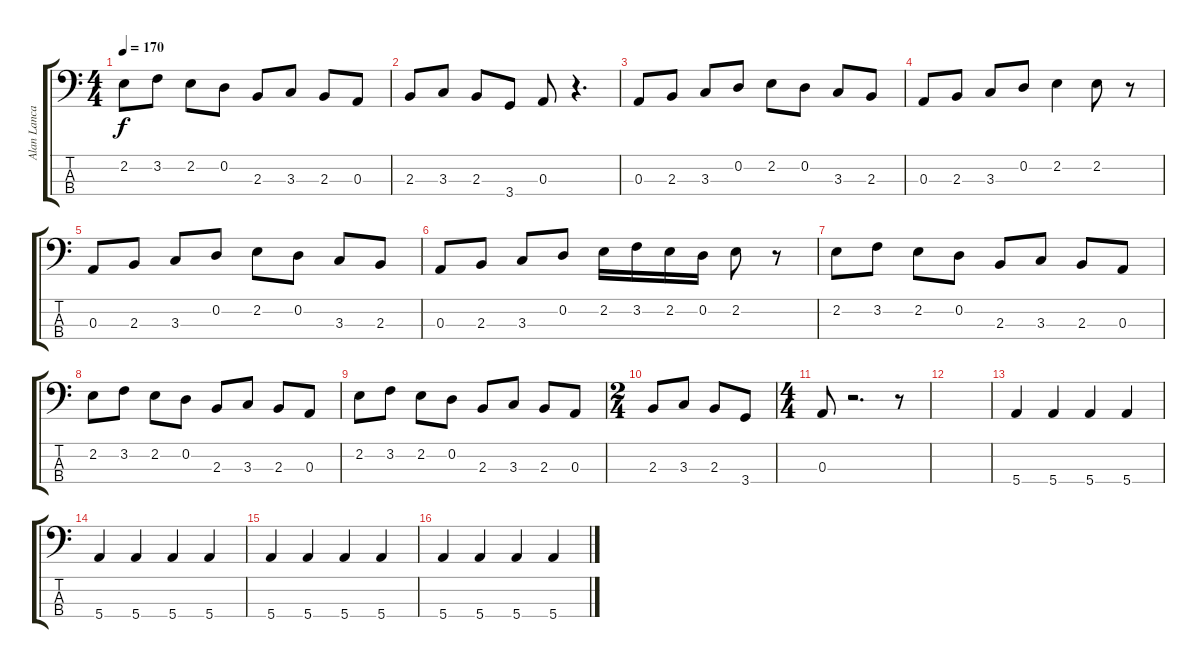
\track ("Alan Lancaster" "Alan Lanca") {instrument electricbassfinger}
\staff {score tabs}
\tuning (G2 D2 A1 E1) {hide}
\ts (4 4)
\tempo 170
\clef f4
\ks c
2.2.8{dy f} 3.2.8 2.2.8 0.2.8 2.3.8 3.3.8 2.3.8 0.3.8 |
2.3.8 3.3.8 2.3.8 3.4.8 0.3.8 r.4{d} |
0.3.8 2.3.8 3.3.8 0.2.8 2.2.8 0.2.8 3.3.8 2.3.8 |
0.3.8 2.3.8 3.3.8 0.2.8 2.2.4 2.2.8 r.8 |
0.3.8 2.3.8 3.3.8 0.2.8 2.2.8 0.2.8 3.3.8 2.3.8 |
0.3.8 2.3.8 3.3.8 0.2.8 2.2.16 3.2.16 2.2.16 0.2.16 2.2.8 r.8 |
2.2.8 3.2.8 2.2.8 0.2.8 2.3.8 3.3.8 2.3.8 0.3.8 |
2.2.8 3.2.8 2.2.8 0.2.8 2.3.8 3.3.8 2.3.8 0.3.8 |
2.2.8 3.2.8 2.2.8 0.2.8 2.3.8 3.3.8 2.3.8 0.3.8 |
\ts (2 4)
2.3.8 3.3.8 2.3.8 3.4.8 |
\ts (4 4)
0.3.8 r.2{d} r.8 |
|
5.4.4 5.4.4 5.4.4 5.4.4 |
5.4.4 5.4.4 5.4.4 5.4.4 |
5.4.4 5.4.4 5.4.4 5.4.4 |
5.4.4 5.4.4 5.4.4 5.4.4
